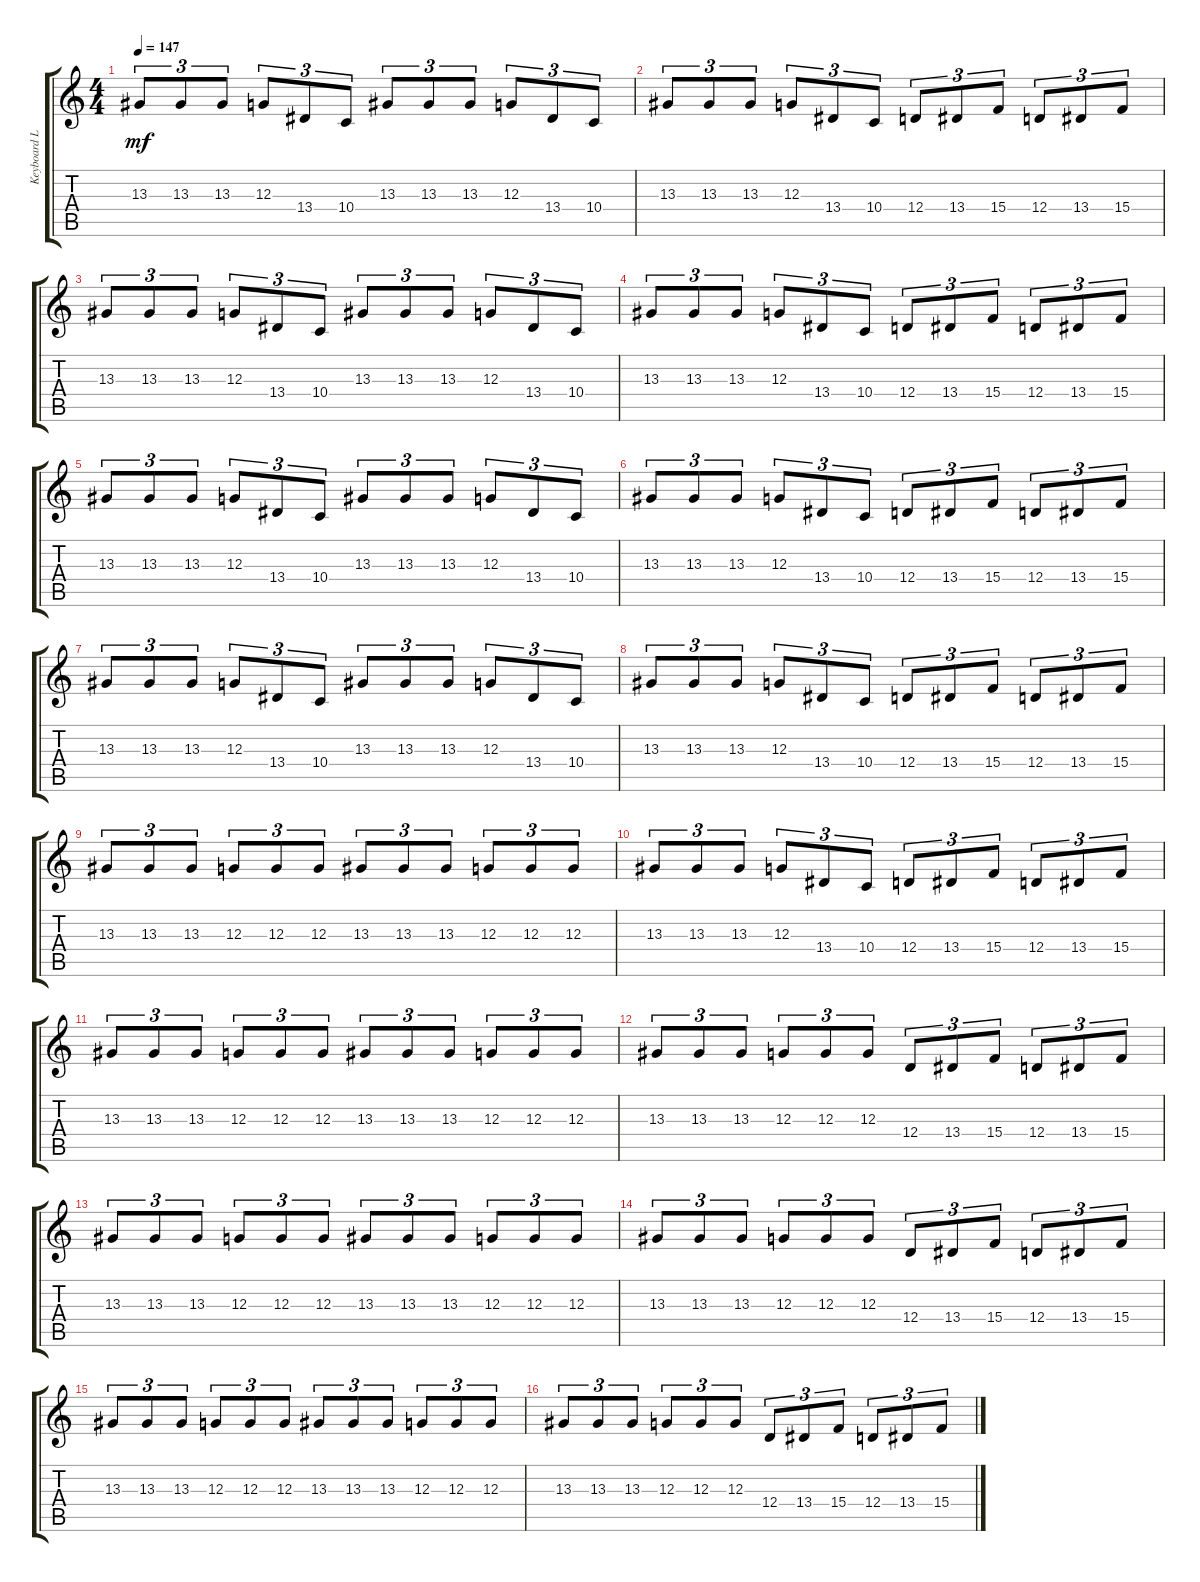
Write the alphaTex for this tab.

\track ("Keyboard Lead" "Keyboard L") {instrument stringensemble1}
\staff {score tabs}
\tuning (E4 B3 G3 D3 A2 E2) {hide}
\ts (4 4)
\tempo 147
\clef g2
\ks c
13.3.8{tu (3 2) dy mf volume 13 instrument musicbox} 13.3.8{tu (3 2)} 13.3.8{tu (3 2)} 12.3.8{tu (3 2)} 13.4.8{tu (3 2)} 10.4.8{tu (3 2)} 13.3.8{tu (3 2)} 13.3.8{tu (3 2)} 13.3.8{tu (3 2)} 12.3.8{tu (3 2)} 13.4.8{tu (3 2)} 10.4.8{tu (3 2)} |
13.3.8{tu (3 2)} 13.3.8{tu (3 2)} 13.3.8{tu (3 2)} 12.3.8{tu (3 2)} 13.4.8{tu (3 2)} 10.4.8{tu (3 2)} 12.4.8{tu (3 2)} 13.4.8{tu (3 2)} 15.4.8{tu (3 2)} 12.4.8{tu (3 2)} 13.4.8{tu (3 2)} 15.4.8{tu (3 2)} |
13.3.8{tu (3 2)} 13.3.8{tu (3 2)} 13.3.8{tu (3 2)} 12.3.8{tu (3 2)} 13.4.8{tu (3 2)} 10.4.8{tu (3 2)} 13.3.8{tu (3 2)} 13.3.8{tu (3 2)} 13.3.8{tu (3 2)} 12.3.8{tu (3 2)} 13.4.8{tu (3 2)} 10.4.8{tu (3 2)} |
13.3.8{tu (3 2)} 13.3.8{tu (3 2)} 13.3.8{tu (3 2)} 12.3.8{tu (3 2)} 13.4.8{tu (3 2)} 10.4.8{tu (3 2)} 12.4.8{tu (3 2)} 13.4.8{tu (3 2)} 15.4.8{tu (3 2)} 12.4.8{tu (3 2)} 13.4.8{tu (3 2)} 15.4.8{tu (3 2)} |
13.3.8{tu (3 2)} 13.3.8{tu (3 2)} 13.3.8{tu (3 2)} 12.3.8{tu (3 2)} 13.4.8{tu (3 2)} 10.4.8{tu (3 2)} 13.3.8{tu (3 2)} 13.3.8{tu (3 2)} 13.3.8{tu (3 2)} 12.3.8{tu (3 2)} 13.4.8{tu (3 2)} 10.4.8{tu (3 2)} |
13.3.8{tu (3 2)} 13.3.8{tu (3 2)} 13.3.8{tu (3 2)} 12.3.8{tu (3 2)} 13.4.8{tu (3 2)} 10.4.8{tu (3 2)} 12.4.8{tu (3 2)} 13.4.8{tu (3 2)} 15.4.8{tu (3 2)} 12.4.8{tu (3 2)} 13.4.8{tu (3 2)} 15.4.8{tu (3 2)} |
13.3.8{tu (3 2)} 13.3.8{tu (3 2)} 13.3.8{tu (3 2)} 12.3.8{tu (3 2)} 13.4.8{tu (3 2)} 10.4.8{tu (3 2)} 13.3.8{tu (3 2)} 13.3.8{tu (3 2)} 13.3.8{tu (3 2)} 12.3.8{tu (3 2)} 13.4.8{tu (3 2)} 10.4.8{tu (3 2)} |
13.3.8{tu (3 2)} 13.3.8{tu (3 2)} 13.3.8{tu (3 2)} 12.3.8{tu (3 2)} 13.4.8{tu (3 2)} 10.4.8{tu (3 2)} 12.4.8{tu (3 2)} 13.4.8{tu (3 2)} 15.4.8{tu (3 2)} 12.4.8{tu (3 2)} 13.4.8{tu (3 2)} 15.4.8{tu (3 2)} |
13.3.8{tu (3 2)} 13.3.8{tu (3 2)} 13.3.8{tu (3 2)} 12.3.8{tu (3 2)} 12.3.8{tu (3 2)} 12.3.8{tu (3 2)} 13.3.8{tu (3 2)} 13.3.8{tu (3 2)} 13.3.8{tu (3 2)} 12.3.8{tu (3 2)} 12.3.8{tu (3 2)} 12.3.8{tu (3 2)} |
13.3.8{tu (3 2)} 13.3.8{tu (3 2)} 13.3.8{tu (3 2)} 12.3.8{tu (3 2)} 13.4.8{tu (3 2)} 10.4.8{tu (3 2)} 12.4.8{tu (3 2)} 13.4.8{tu (3 2)} 15.4.8{tu (3 2)} 12.4.8{tu (3 2)} 13.4.8{tu (3 2)} 15.4.8{tu (3 2)} |
13.3.8{tu (3 2)} 13.3.8{tu (3 2)} 13.3.8{tu (3 2)} 12.3.8{tu (3 2)} 12.3.8{tu (3 2)} 12.3.8{tu (3 2)} 13.3.8{tu (3 2)} 13.3.8{tu (3 2)} 13.3.8{tu (3 2)} 12.3.8{tu (3 2)} 12.3.8{tu (3 2)} 12.3.8{tu (3 2)} |
13.3.8{tu (3 2)} 13.3.8{tu (3 2)} 13.3.8{tu (3 2)} 12.3.8{tu (3 2)} 12.3.8{tu (3 2)} 12.3.8{tu (3 2)} 12.4.8{tu (3 2)} 13.4.8{tu (3 2)} 15.4.8{tu (3 2)} 12.4.8{tu (3 2)} 13.4.8{tu (3 2)} 15.4.8{tu (3 2)} |
13.3.8{tu (3 2)} 13.3.8{tu (3 2)} 13.3.8{tu (3 2)} 12.3.8{tu (3 2)} 12.3.8{tu (3 2)} 12.3.8{tu (3 2)} 13.3.8{tu (3 2)} 13.3.8{tu (3 2)} 13.3.8{tu (3 2)} 12.3.8{tu (3 2)} 12.3.8{tu (3 2)} 12.3.8{tu (3 2)} |
13.3.8{tu (3 2) volume 11} 13.3.8{tu (3 2)} 13.3.8{tu (3 2)} 12.3.8{tu (3 2)} 12.3.8{tu (3 2)} 12.3.8{tu (3 2)} 12.4.8{tu (3 2)} 13.4.8{tu (3 2)} 15.4.8{tu (3 2)} 12.4.8{tu (3 2)} 13.4.8{tu (3 2)} 15.4.8{tu (3 2)} |
13.3.8{tu (3 2) volume 10} 13.3.8{tu (3 2)} 13.3.8{tu (3 2)} 12.3.8{tu (3 2)} 12.3.8{tu (3 2)} 12.3.8{tu (3 2)} 13.3.8{tu (3 2)} 13.3.8{tu (3 2)} 13.3.8{tu (3 2)} 12.3.8{tu (3 2)} 12.3.8{tu (3 2)} 12.3.8{tu (3 2)} |
13.3.8{tu (3 2)} 13.3.8{tu (3 2)} 13.3.8{tu (3 2)} 12.3.8{tu (3 2)} 12.3.8{tu (3 2)} 12.3.8{tu (3 2)} 12.4.8{tu (3 2)} 13.4.8{tu (3 2)} 15.4.8{tu (3 2)} 12.4.8{tu (3 2)} 13.4.8{tu (3 2)} 15.4.8{tu (3 2)}
